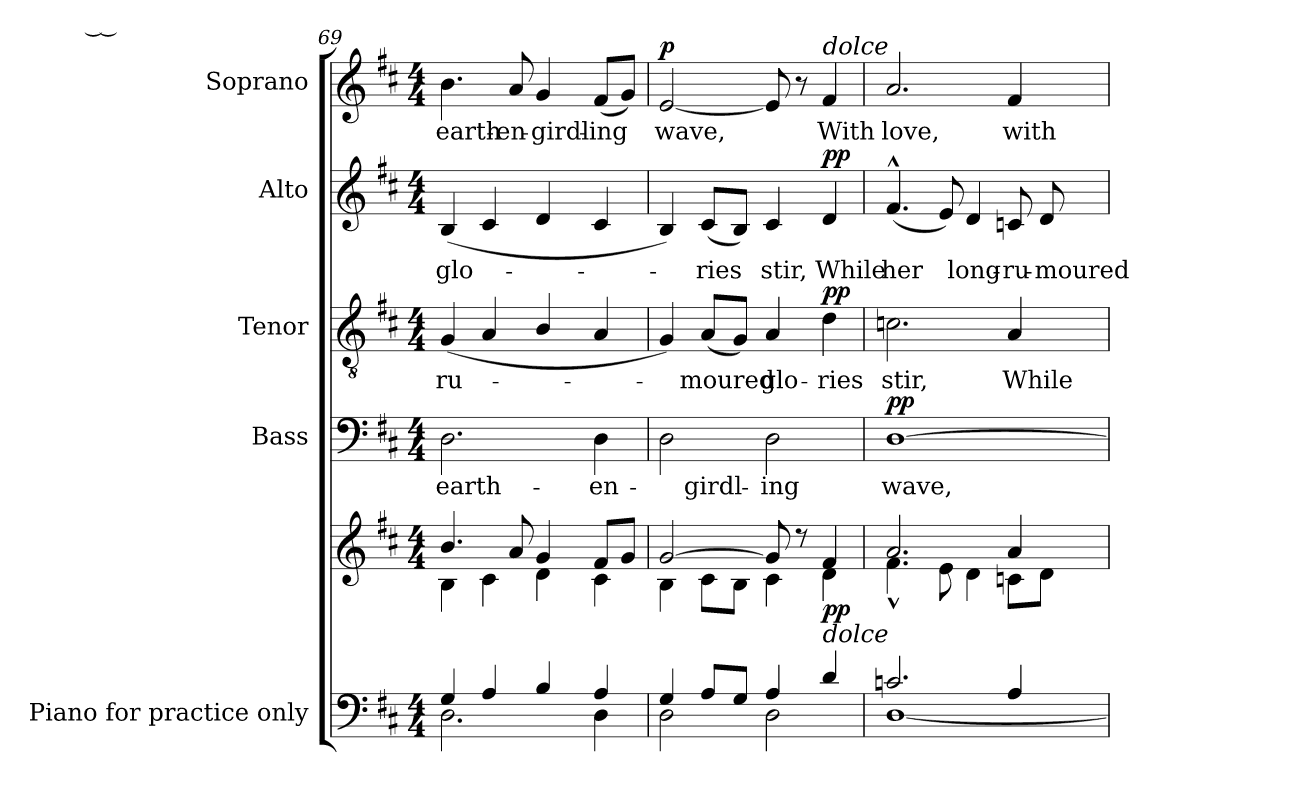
**kern	**kern	**dynam	**kern	**text	**dynam	**kern	**text	**dynam	**kern	**text	**dynam	**kern	**text	**dynam
*part5	*part5	*part5	*part4	*part4	*part4	*part3	*part3	*part3	*part2	*part2	*part2	*part1	*part1	*part1
*staff6	*staff5	*staff5/6	*staff4	*staff4	*staff4	*staff3	*staff3	*staff3	*staff2	*staff2	*staff2	*staff1	*staff1	*staff1
*I"Piano for practice only	*	*	*I"Bass	*	*	*I"Tenor	*	*	*I"Alto	*	*	*I"Soprano	*	*
*I'Pno	*	*	*	*	*	*	*	*	*	*	*	*	*	*
*clefF4	*clefG2	*	*clefF4	*	*	*clefGv2	*	*	*clefG2	*	*	*clefG2	*	*
*k[f#c#]	*k[f#c#]	*	*k[f#c#]	*	*	*k[f#c#]	*	*	*k[f#c#]	*	*	*k[f#c#]	*	*
*M4/4	*M4/4	*	*M4/4	*	*	*M4/4	*	*	*M4/4	*	*	*M4/4	*	*
=69	=69	=69	=69	=69	=69	=69	=69	=69	=69	=69	=69	=69	=69	=69
*^	*^	*	*	*	*	*	*	*	*	*	*	*	*	*
!	!	!	!	!	!	!LO:LY:b	!	!	!LO:LY:b	!	!	!LO:LY:b	!	!	!LO:LY:b	!
4G/	2.D\	4.b/	4B\	.	2.D\	earth-	.	(<4G/	-ru-	.	(<4B/	glo-	.	4.b\	earth-	.
4A/	.	.	4c#\	.	.	.	.	4A/	.	.	4c#/	.	.	.	.	.
!	!	!	!	!	!	!	!	!	!	!	!	!	!	!	!LO:LY:b	!
.	.	8a/	.	.	.	.	.	.	.	.	.	.	.	8a/	-en-	.
!	!	!	!	!	!	!	!	!	!	!	!	!	!	!	!LO:LY:b	!
4B/	.	4g/	4d\	.	.	.	.	4B/	.	.	4d/	.	.	4g/	-girdl-	.
!	!	!	!	!	!	!LO:LY:b	!	!	!	!	!	!	!	!	!LO:LY:b	!
4A/	4D\	8f#/L	4c#\	.	4D\	-en-	.	4A/	.	.	4c#/	.	.	(<8f#/L	-ing	.
.	.	8g/J	.	.	.	.	.	.	.	.	.	.	.	8g/J)	.	.
!!LO:LB:g=z
=70	=70	=70	=70	=70	=70	=70	=70	=70	=70	=70	=70	=70	=70	=70	=70	=70
!	!	!	!	!	!	!LO:LY:b	!	!	!	!	!	!	!	!	!LO:LY:b	!LO:DY:a
4G/	2D\	[2g/	4B\	.	2D\	-_ girdl-	.	4G/)	.	.	4B/)	.	.	[2e/	wave,	p
!	!	!	!	!	!	!	!	!	!LO:LY:b	!	!	!LO:LY:b	!	!	!	!
8A/L	.	.	8c#\L	.	.	.	.	(<8A/L	-moured	.	(<8c#/L	-ries	.	.	.	.
8G/J	.	.	8B\J	.	.	.	.	8G/J)	.	.	8B/J)	.	.	.	.	.
!	!	!	!	!	!	!LO:LY:b	!	!	!LO:LY:b	!	!	!LO:LY:b	!	!	!	!
4A/	2D\	8g/]	4c#\	.	2D\	-ing	.	4A/	glo-	.	4c#/	stir,	.	8e/]	.	.
.	.	8r	.	.	.	.	.	.	.	.	.	.	.	8r	.	.
!	!	!	!	!	!	!	!	!	!	!	!	!	!	!LO:TX:a:i:t=dolce	!	!
!	!	!LO:TX:b:i:t=dolce	!	!	!	!	!	!	!	!	!	!	!	!	!	!
!	!	!	!	!LO:DY:b	!	!	!	!	!LO:LY:b	!LO:DY:a	!	!LO:LY:b	!LO:DY:a	!	!LO:LY:b	!
4d/	.	4f#/	4d\	pp	.	.	.	4d\	-ries	pp	4d/	While	pp	4f#/	With	.
=71	=71	=71	=71	=71	=71	=71	=71	=71	=71	=71	=71	=71	=71	=71	=71	=71
!	!	!	!	!	!	!LO:LY:b	!LO:DY:a	!	!LO:LY:b	!	!	!LO:LY:b	!	!	!LO:LY:b	!
2.cn/	[1D	2.a/	4.f#^^\	.	[1D	wave,	pp	2.cn\	stir,	.	(<4.f#^^/	her	.	2.a/	love,	.
.	.	.	8e\	.	.	.	.	.	.	.	8e/)	.	.	.	.	.
!	!	!	!	!	!	!	!	!	!	!	!	!LO:LY:b	!	!	!	!
.	.	.	4d\	.	.	.	.	.	.	.	4d/	long-	.	.	.	.
!	!	!	!	!	!	!	!	!	!LO:LY:b	!	!	!LO:LY:b	!	!	!LO:LY:b	!
4A/	.	4a/	8cn\L	.	.	.	.	4A/	While	.	8cn/	-ru-	.	4f#/	with	.
!	!	!	!	!	!	!	!	!	!	!	!	!LO:LY:b	!	!	!	!
.	.	.	8d\J	.	.	.	.	.	.	.	8d/	-moured	.	.	.	.
*v	*v	*	*	*	*	*	*	*	*	*	*	*	*	*	*	*
*	*v	*v	*	*	*	*	*	*	*	*	*	*	*	*	*
=	=	=	=	=	=	=	=	=	=	=	=	=	=	=
*-	*-	*-	*-	*-	*-	*-	*-	*-	*-	*-	*-	*-	*-	*-
